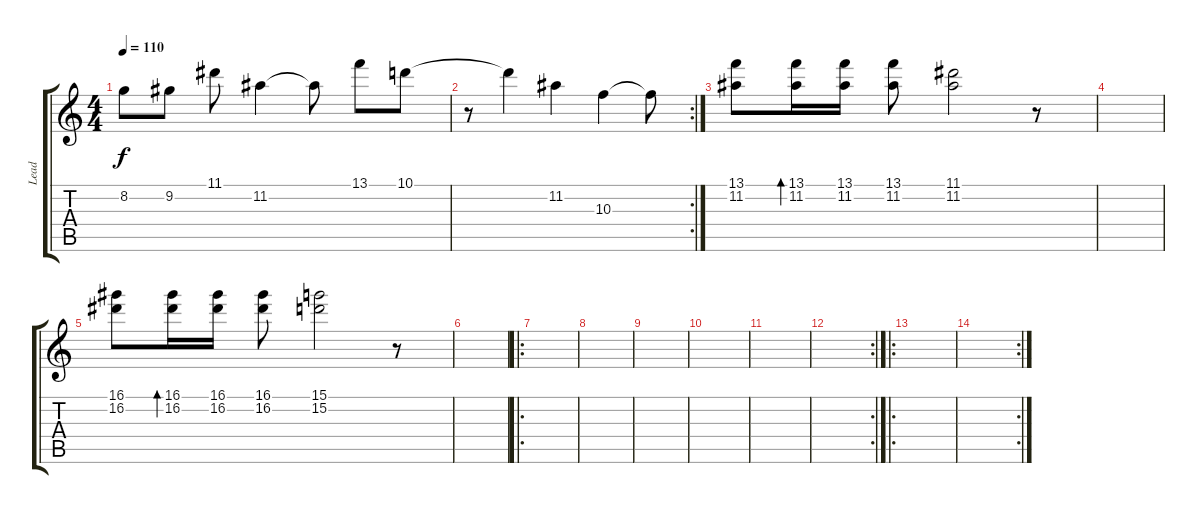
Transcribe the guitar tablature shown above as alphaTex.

\track ("Lead" "Lead") {instrument acousticguitarsteel}
\staff {score tabs}
\tuning (E4 B3 G3 D3 A2 E2) {hide}
\ts (4 4)
\tempo 110
\clef g2
\ks c
8.2.8{dy f} 9.2.8 11.1.8 11.2.4 11.2{t}.8 13.1.8 10.1.8 |
\rc 2
r.8 10.1{t}.4 11.2.4 10.3.4 10.3{t}.8 |
(13.1 11.2).8 (13.1 11.2).16{bd 120} (13.1 11.2).16 (13.1 11.2).8 (11.1 11.2).2 r.8 |
|
(16.1 16.2).8 (16.1 16.2).16{bd 120} (16.1 16.2).16 (16.1 16.2).8 (15.1 15.2).2 r.8 |
|
\ro
|
|
|
|
|
\rc 2
|
\ro
|
\rc 2
